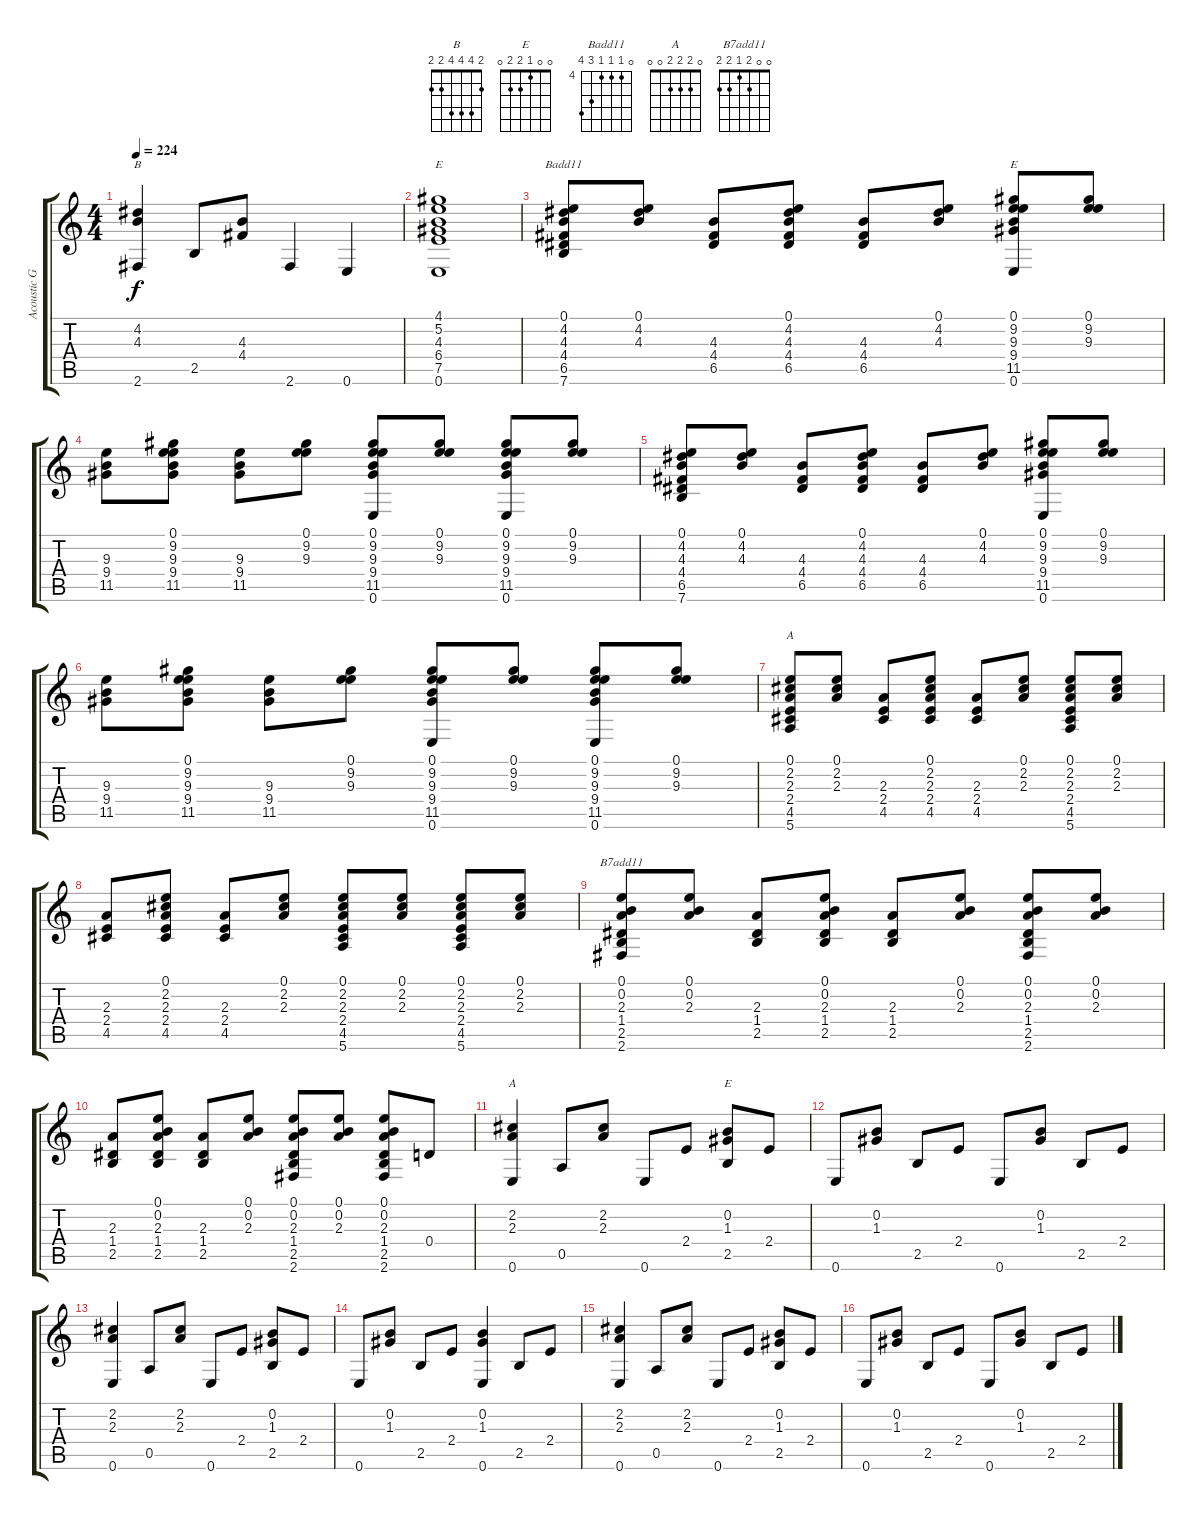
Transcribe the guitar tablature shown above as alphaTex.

\track ("Acoustic Guitar" "Acoustic G") {instrument acousticguitarsteel}
\staff {score tabs}
\tuning (E4 B3 G3 D3 A2 E2) {hide}
\chord ("B" 2 4 4 4 2 2)
\chord ("E" 4 5 4 6 7 0) {firstfret 4}
\chord ("Badd11" 0 4 4 4 6 7) {firstfret 4}
\chord ("E" 0 9 9 9 11 0) {firstfret 9}
\chord ("A" 0 2 2 2 4 5)
\chord ("B7add11" 0 0 2 1 2 2)
\chord ("A" 0 2 2 2 0 0)
\chord ("E" 0 0 1 2 2 0)
\ts (4 4)
\tempo 224
\clef g2
\ks c
(4.2 4.3 2.6).4{ch "B" dy f} 2.5.8 (4.3 4.4).8 2.6.4 0.6.4 |
(4.1 5.2 4.3 6.4 7.5 0.6).1{ch "E"} |
(0.1 4.2 4.3 4.4 6.5 7.6).8{ch "Badd11"} (0.1 4.2 4.3).8 (4.3 4.4 6.5).8 (0.1 4.2 4.3 4.4 6.5).8 (4.3 4.4 6.5).8 (0.1 4.2 4.3).8 (0.1 9.2 9.3 9.4 11.5 0.6).8{ch "E"} (0.1 9.2 9.3).8 |
(9.3 9.4 11.5).8 (0.1 9.2 9.3 9.4 11.5).8 (9.3 9.4 11.5).8 (0.1 9.2 9.3).8 (0.1 9.2 9.3 9.4 11.5 0.6).8 (0.1 9.2 9.3).8 (0.1 9.2 9.3 9.4 11.5 0.6).8 (0.1 9.2 9.3).8 |
(0.1 4.2 4.3 4.4 6.5 7.6).8 (0.1 4.2 4.3).8 (4.3 4.4 6.5).8 (0.1 4.2 4.3 4.4 6.5).8 (4.3 4.4 6.5).8 (0.1 4.2 4.3).8 (0.1 9.2 9.3 9.4 11.5 0.6).8 (0.1 9.2 9.3).8 |
(9.3 9.4 11.5).8 (0.1 9.2 9.3 9.4 11.5).8 (9.3 9.4 11.5).8 (0.1 9.2 9.3).8 (0.1 9.2 9.3 9.4 11.5 0.6).8 (0.1 9.2 9.3).8 (0.1 9.2 9.3 9.4 11.5 0.6).8 (0.1 9.2 9.3).8 |
(0.1 2.2 2.3 2.4 4.5 5.6).8{ch "A"} (0.1 2.2 2.3).8 (2.3 2.4 4.5).8 (0.1 2.2 2.3 2.4 4.5).8 (2.3 2.4 4.5).8 (0.1 2.2 2.3).8 (0.1 2.2 2.3 2.4 4.5 5.6).8 (0.1 2.2 2.3).8 |
(2.3 2.4 4.5).8 (0.1 2.2 2.3 2.4 4.5).8 (2.3 2.4 4.5).8 (0.1 2.2 2.3).8 (0.1 2.2 2.3 2.4 4.5 5.6).8 (0.1 2.2 2.3).8 (0.1 2.2 2.3 2.4 4.5 5.6).8 (0.1 2.2 2.3).8 |
(0.1 0.2 2.3 1.4 2.5 2.6).8{ch "B7add11"} (0.1 0.2 2.3).8 (2.3 1.4 2.5).8 (0.1 0.2 2.3 1.4 2.5).8 (2.3 1.4 2.5).8 (0.1 0.2 2.3).8 (0.1 0.2 2.3 1.4 2.5 2.6).8 (0.1 0.2 2.3).8 |
(2.3 1.4 2.5).8 (0.1 0.2 2.3 1.4 2.5).8 (2.3 1.4 2.5).8 (0.1 0.2 2.3).8 (0.1 0.2 2.3 1.4 2.5 2.6).8 (0.1 0.2 2.3).8 (0.1 0.2 2.3 1.4 2.5 2.6).8 0.4.8 |
(2.2 2.3 0.6).4{ch "A"} 0.5.8 (2.2 2.3).8 0.6.8 2.4.8 (0.2 1.3 2.5).8{ch "E"} 2.4.8 |
0.6.8 (0.2 1.3).8 2.5.8 2.4.8 0.6.8 (0.2 1.3).8 2.5.8 2.4.8 |
(2.2 2.3 0.6).4 0.5.8 (2.2 2.3).8 0.6.8 2.4.8 (0.2 1.3 2.5).8 2.4.8 |
0.6.8 (0.2 1.3).8 2.5.8 2.4.8 (0.2 1.3 0.6).4 2.5.8 2.4.8 |
(2.2 2.3 0.6).4 0.5.8 (2.2 2.3).8 0.6.8 2.4.8 (0.2 1.3 2.5).8 2.4.8 |
0.6.8 (0.2 1.3).8 2.5.8 2.4.8 0.6.8 (0.2 1.3).8 2.5.8 2.4.8
